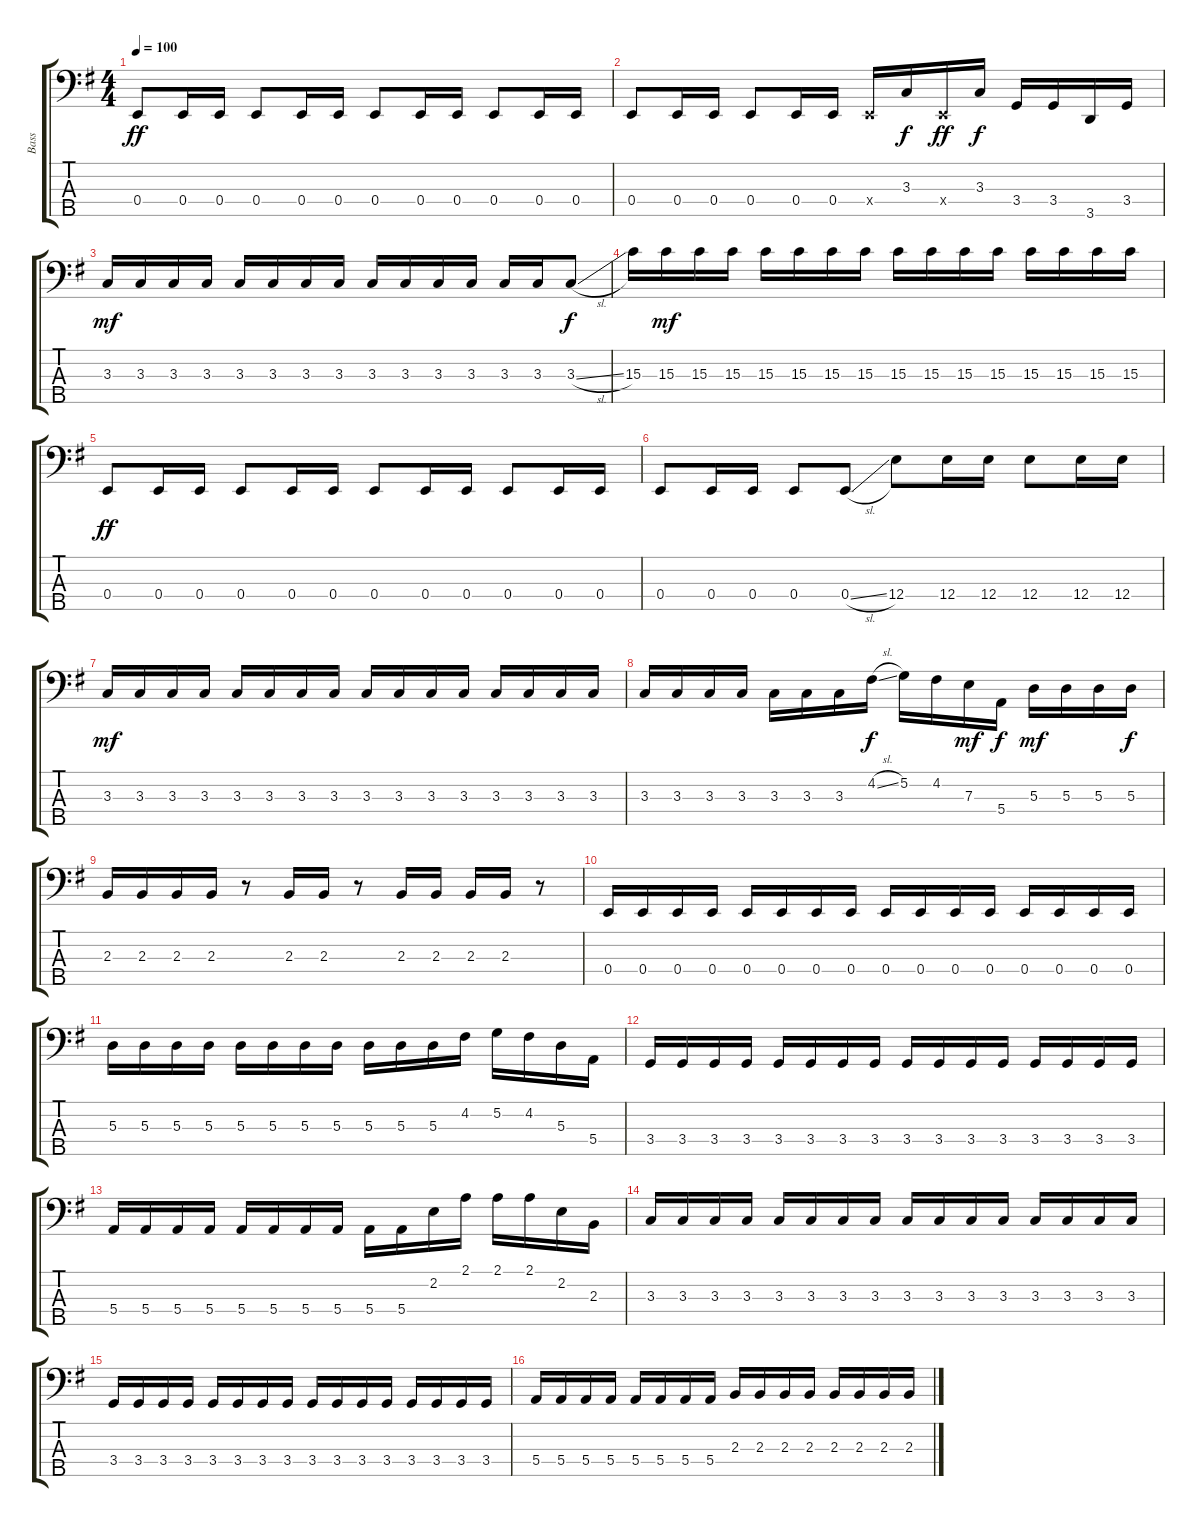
\track ("Bass" "Bass") {instrument electricbassfinger}
\staff {score tabs}
\tuning (G2 D2 A1 E1 B0) {hide}
\ts (4 4)
\tempo 100
\clef f4
\ks g
0.4.8{dy ff} 0.4.16 0.4.16 0.4.8 0.4.16 0.4.16 0.4.8 0.4.16 0.4.16 0.4.8 0.4.16 0.4.16 |
0.4.8 0.4.16 0.4.16 0.4.8 0.4.16 0.4.16 0.4{x}.16 3.3.16{dy f} 0.4{x}.16{dy ff} 3.3.16{dy f} 3.4.16 3.4.16 3.5.16 3.4.16 |
3.3.16{dy mf} 3.3.16 3.3.16 3.3.16 3.3.16 3.3.16 3.3.16 3.3.16 3.3.16 3.3.16 3.3.16 3.3.16 3.3.16 3.3.16 3.3{sl}.8{dy f} |
15.3.16 15.3.16{dy mf} 15.3.16 15.3.16 15.3.16 15.3.16 15.3.16 15.3.16 15.3.16 15.3.16 15.3.16 15.3.16 15.3.16 15.3.16 15.3.16 15.3.16 |
0.4.8{dy ff} 0.4.16 0.4.16 0.4.8 0.4.16 0.4.16 0.4.8 0.4.16 0.4.16 0.4.8 0.4.16 0.4.16 |
0.4.8 0.4.16 0.4.16 0.4.8 0.4{sl}.8 12.4.8 12.4.16 12.4.16 12.4.8 12.4.16 12.4.16 |
3.3.16{dy mf} 3.3.16 3.3.16 3.3.16 3.3.16 3.3.16 3.3.16 3.3.16 3.3.16 3.3.16 3.3.16 3.3.16 3.3.16 3.3.16 3.3.16 3.3.16 |
3.3.16 3.3.16 3.3.16 3.3.16 3.3.16 3.3.16 3.3.16 4.2{sl}.16{dy f} 5.2.16 4.2.16 7.3.16{dy mf} 5.4.16{dy f} 5.3.16{dy mf} 5.3.16 5.3.16 5.3.16{dy f} |
2.3.16 2.3.16 2.3.16 2.3.16 r.8 2.3.16 2.3.16 r.8 2.3.16 2.3.16 2.3.16 2.3.16 r.8 |
0.4.16 0.4.16 0.4.16 0.4.16 0.4.16 0.4.16 0.4.16 0.4.16 0.4.16 0.4.16 0.4.16 0.4.16 0.4.16 0.4.16 0.4.16 0.4.16 |
5.3.16 5.3.16 5.3.16 5.3.16 5.3.16 5.3.16 5.3.16 5.3.16 5.3.16 5.3.16 5.3.16 4.2.16 5.2.16 4.2.16 5.3.16 5.4.16 |
3.4.16 3.4.16 3.4.16 3.4.16 3.4.16 3.4.16 3.4.16 3.4.16 3.4.16 3.4.16 3.4.16 3.4.16 3.4.16 3.4.16 3.4.16 3.4.16 |
5.4.16 5.4.16 5.4.16 5.4.16 5.4.16 5.4.16 5.4.16 5.4.16 5.4.16 5.4.16 2.2.16 2.1.16 2.1.16 2.1.16 2.2.16 2.3.16 |
3.3.16 3.3.16 3.3.16 3.3.16 3.3.16 3.3.16 3.3.16 3.3.16 3.3.16 3.3.16 3.3.16 3.3.16 3.3.16 3.3.16 3.3.16 3.3.16 |
3.4.16 3.4.16 3.4.16 3.4.16 3.4.16 3.4.16 3.4.16 3.4.16 3.4.16 3.4.16 3.4.16 3.4.16 3.4.16 3.4.16 3.4.16 3.4.16 |
5.4.16 5.4.16 5.4.16 5.4.16 5.4.16 5.4.16 5.4.16 5.4.16 2.3.16 2.3.16 2.3.16 2.3.16 2.3.16 2.3.16 2.3.16 2.3.16
